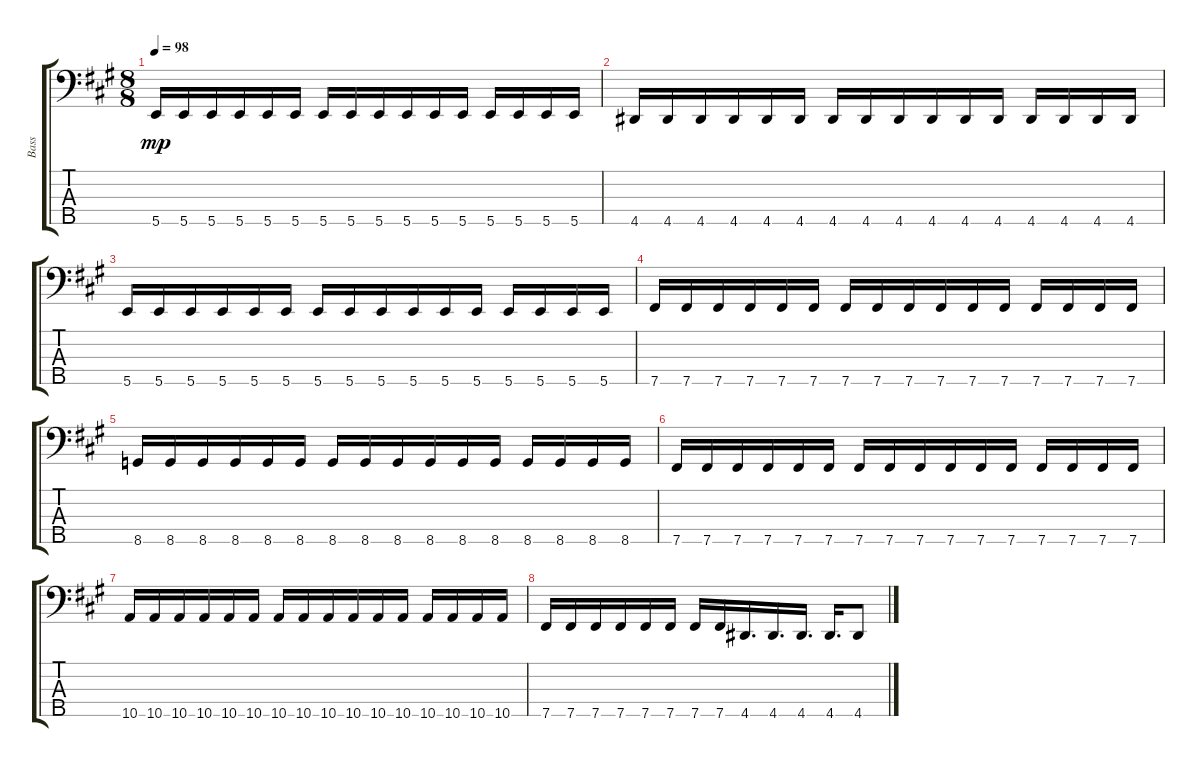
\track ("Bass" "Bass") {instrument electricbassfinger}
\staff {score tabs}
\tuning (G2 D2 A1 E1 B0) {hide}
\ts (8 8)
\tempo 98
\clef f4
\ks a
5.5.16{dy mp} 5.5.16 5.5.16 5.5.16 5.5.16 5.5.16 5.5.16 5.5.16 5.5.16 5.5.16 5.5.16 5.5.16 5.5.16 5.5.16 5.5.16 5.5.16 |
4.5.16 4.5.16 4.5.16 4.5.16 4.5.16 4.5.16 4.5.16 4.5.16 4.5.16 4.5.16 4.5.16 4.5.16 4.5.16 4.5.16 4.5.16 4.5.16 |
5.5.16 5.5.16 5.5.16 5.5.16 5.5.16 5.5.16 5.5.16 5.5.16 5.5.16 5.5.16 5.5.16 5.5.16 5.5.16 5.5.16 5.5.16 5.5.16 |
7.5.16 7.5.16 7.5.16 7.5.16 7.5.16 7.5.16 7.5.16 7.5.16 7.5.16 7.5.16 7.5.16 7.5.16 7.5.16 7.5.16 7.5.16 7.5.16 |
8.5.16 8.5.16 8.5.16 8.5.16 8.5.16 8.5.16 8.5.16 8.5.16 8.5.16 8.5.16 8.5.16 8.5.16 8.5.16 8.5.16 8.5.16 8.5.16 |
7.5.16 7.5.16 7.5.16 7.5.16 7.5.16 7.5.16 7.5.16 7.5.16 7.5.16 7.5.16 7.5.16 7.5.16 7.5.16 7.5.16 7.5.16 7.5.16 |
10.5.16 10.5.16 10.5.16 10.5.16 10.5.16 10.5.16 10.5.16 10.5.16 10.5.16 10.5.16 10.5.16 10.5.16 10.5.16 10.5.16 10.5.16 10.5.16 |
7.5.16 7.5.16 7.5.16 7.5.16 7.5.16 7.5.16 7.5.16 7.5.16 4.5.16{d} 4.5.16{d} 4.5.16{d} 4.5.16{d} 4.5.8
